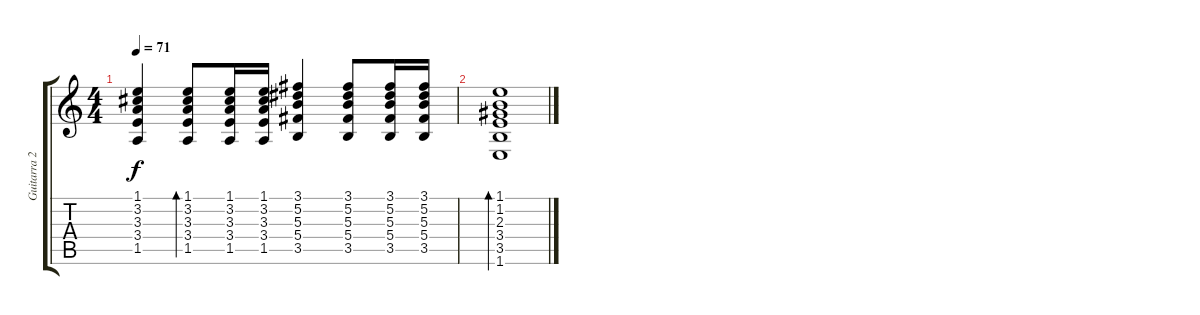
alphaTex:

\track ("Guitarra 2" "Guitarra 2") {instrument acousticguitarsteel}
\staff {score tabs}
\tuning (Eb4 Bb3 Gb3 Db3 Ab2 Eb2) {hide}
\ts (4 4)
\tempo 71
\clef g2
\ks c
(1.1 3.2 3.3 3.4 1.5).4{dy f} (1.1 3.2 3.3 3.4 1.5).8{bd 60} (1.1 3.2 3.3 3.4 1.5).16 (1.1 3.2 3.3 3.4 1.5).16 (3.1 5.2 5.3 5.4 3.5).4 (3.1 5.2 5.3 5.4 3.5).8 (3.1 5.2 5.3 5.4 3.5).16 (3.1 5.2 5.3 5.4 3.5).16 |
(1.1 1.2 2.3 3.4 3.5 1.6).1{bd 60}
